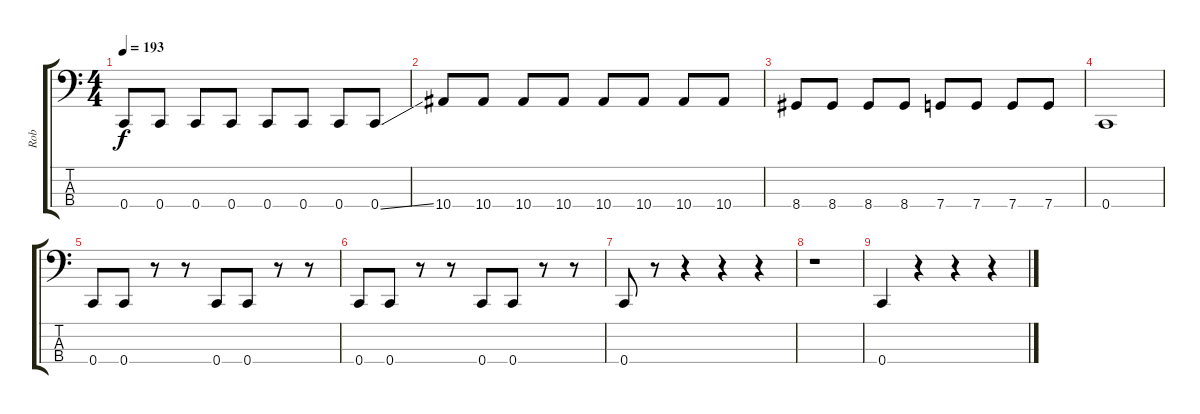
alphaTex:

\track ("Rob" "Rob") {instrument electricbassfinger}
\staff {score tabs}
\tuning (F2 C2 G1 C1) {hide}
\ts (4 4)
\tempo 193
\clef f4
\ks c
0.4.8{dy f} 0.4.8 0.4.8 0.4.8 0.4.8 0.4.8 0.4.8 0.4{ss}.8 |
10.4.8 10.4.8 10.4.8 10.4.8 10.4.8 10.4.8 10.4.8 10.4.8 |
8.4.8 8.4.8 8.4.8 8.4.8 7.4.8 7.4.8 7.4.8 7.4.8 |
0.4.1 |
0.4.8 0.4.8 r.8 r.8 0.4.8 0.4.8 r.8 r.8 |
0.4.8 0.4.8 r.8 r.8 0.4.8 0.4.8 r.8 r.8 |
0.4.8 r.8 r.4 r.4 r.4 |
r.1 |
0.4.4 r.4 r.4 r.4
